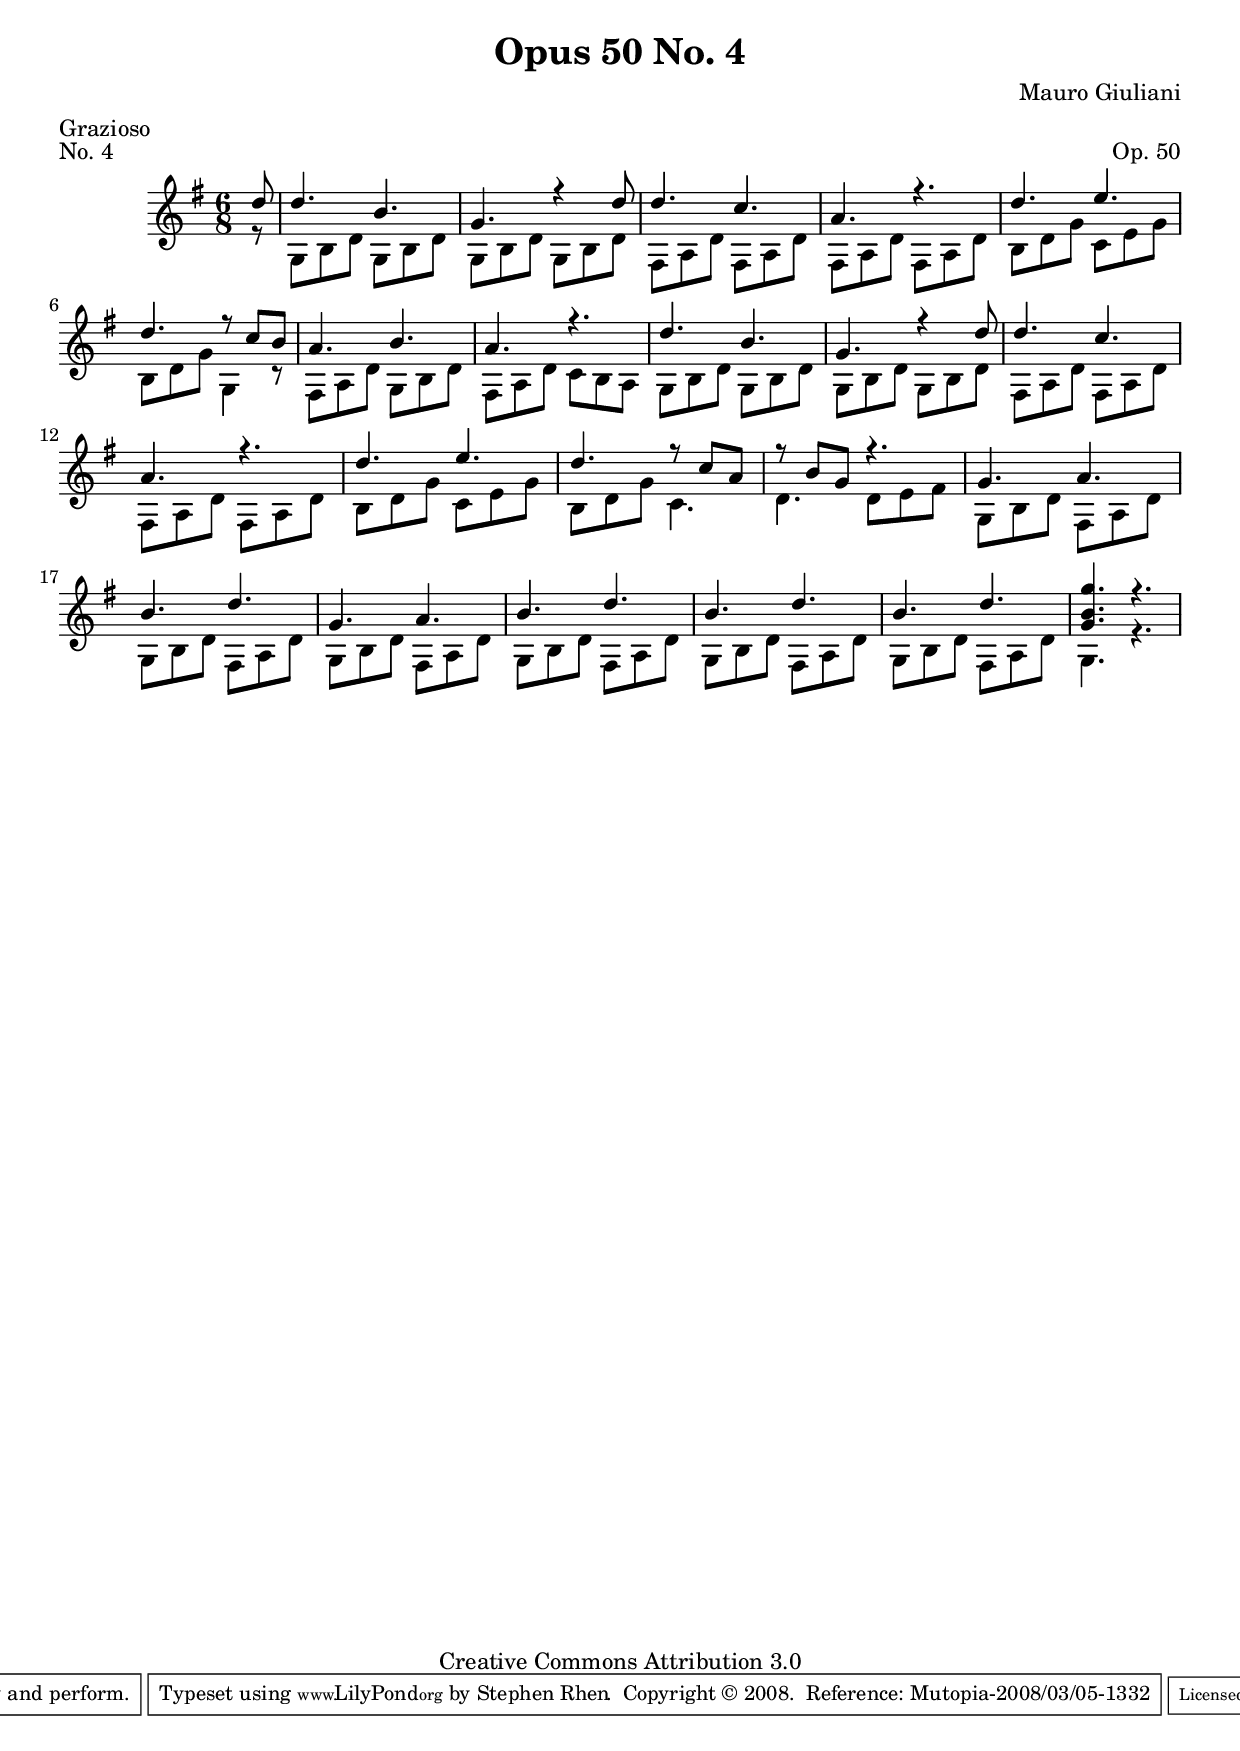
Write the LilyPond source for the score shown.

\version "2.10.33"

\header {
  title             = "Opus 50 No. 4"
  composer          = "Mauro Giuliani"
  meter             = "Grazioso"
  opus              = "Op. 50"
  piece             = "No. 4"
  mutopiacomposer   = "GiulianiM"
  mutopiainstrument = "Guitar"
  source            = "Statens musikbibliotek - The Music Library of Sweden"
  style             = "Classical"
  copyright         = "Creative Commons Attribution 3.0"
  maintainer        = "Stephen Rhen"
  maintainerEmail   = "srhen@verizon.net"
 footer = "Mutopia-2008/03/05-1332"
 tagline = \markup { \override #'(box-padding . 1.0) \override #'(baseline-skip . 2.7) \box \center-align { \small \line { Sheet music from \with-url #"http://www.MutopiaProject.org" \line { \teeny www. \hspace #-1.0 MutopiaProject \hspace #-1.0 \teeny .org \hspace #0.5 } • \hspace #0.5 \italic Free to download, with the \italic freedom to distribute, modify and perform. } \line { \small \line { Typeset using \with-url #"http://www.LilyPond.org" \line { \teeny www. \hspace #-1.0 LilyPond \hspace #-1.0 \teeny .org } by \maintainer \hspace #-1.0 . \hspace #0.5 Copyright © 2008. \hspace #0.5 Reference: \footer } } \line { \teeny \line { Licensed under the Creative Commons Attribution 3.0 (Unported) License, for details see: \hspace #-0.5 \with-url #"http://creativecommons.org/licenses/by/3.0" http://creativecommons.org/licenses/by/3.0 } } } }
}

saprano = \relative c'' {
  \stemUp
  \partial 8*1 d8
  d4. b
  g4. r4 d'8
  d4. c
  a4. r
%5
  d4. e
  d4. r8 c b
  a4. b
  a4. r
  d4. b
%10
  g4. r4 d'8
  d4. c
  a4. r
  d4. e
  d4. r8 c a
%15
  r8 b g r4.
  g4. a
  b4. d
  g,4. a
  b4. d
%20
  b4. d
  b4. d
  <g, b g'>4. r
}

bass = \relative c' {
  \stemDown
  \partial 8*1 r8
  g8 b d g, b d
  g,8 b d g, b d
  fis,8 a d fis, a d
  fis,8 a d fis, a d
%5
  b8 d g c, e g
  b,8 d g g,4 r8
  fis8 a d g, b d
  fis,8 a d c b a
  g8 b d g, b d
%10
  g,8 b d g, b d 
  fis,8 a d fis, a d
  fis,8 a d fis, a d
  b8 d g c, e g
  b,8 d g c,4.
%15
  d4. d8 e fis
  g,8 b d fis, a d
  g,8 b d fis, a d
  g,8 b d fis, a d
  g,8 b d fis, a d
%20
  g,8 b d fis, a d
  g,8 b d fis, a d
  g,4. r
}

\score {
  {
    \key g \major
    \time 6/8
    << \saprano \\ \bass >>
  }
  \layout {
    \context {
      \Staff
      midiInstrument = "acoustic guitar (nylon)"
      \override NoteCollision #'merge-differently-headed = ##t
      \override NoteCollision #'merge-differently-dotted = ##t
    }
  }
  \midi {
    \context {
      \Score
      tempoWholesPerMinute = #(ly:make-moment 108 4)
    }
  }
}

  
